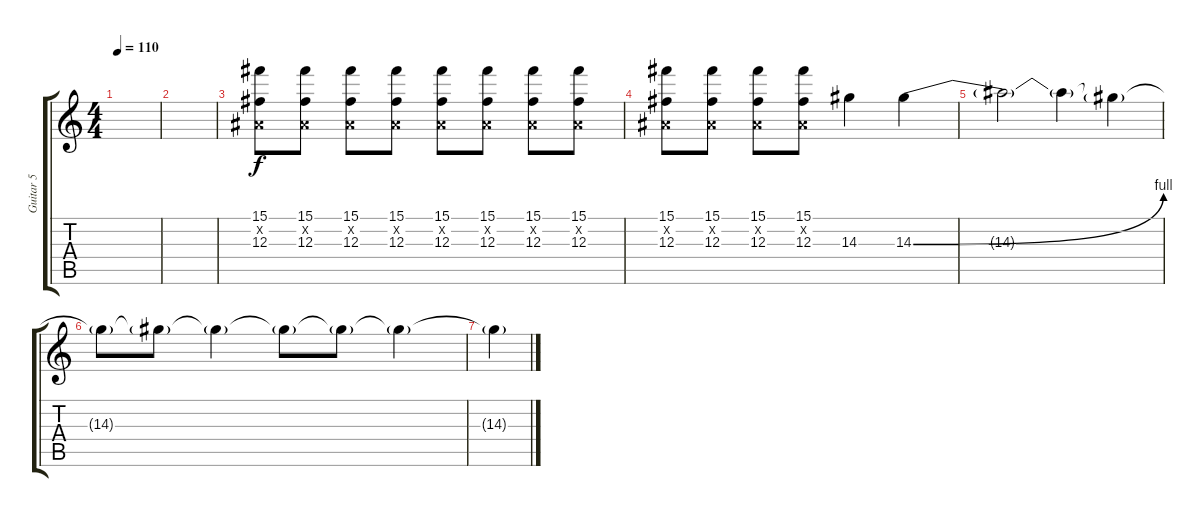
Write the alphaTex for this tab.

\track ("Guitar 5" "Guitar 5") {instrument distortionguitar}
\staff {score tabs}
\tuning (Eb4 Bb3 Gb3 Db3 Ab2 Eb2) {hide}
\ts (4 4)
\tempo 110
\clef g2
\ks c
|
|
(15.1 0.2{x} 12.3).8 (15.1 0.2{x} 12.3).8 (15.1 0.2{x} 12.3).8 (15.1 0.2{x} 12.3).8 (15.1 0.2{x} 12.3).8 (15.1 0.2{x} 12.3).8 (15.1 0.2{x} 12.3).8 (15.1 0.2{x} 12.3).8 |
(15.1 0.2{x} 12.3).8 (15.1 0.2{x} 12.3).8 (15.1 0.2{x} 12.3).8 (15.1 0.2{x} 12.3).8 14.3.4 14.3{be (bend 0 0 60 4)}.4 |
14.3{t}.2 14.3{t}.4 14.3{t}.4 |
14.3{t}.8 14.3{t}.8 14.3{t}.4 14.3{t}.8 14.3{t}.8 14.3{t}.4 |
14.3{t}.4
